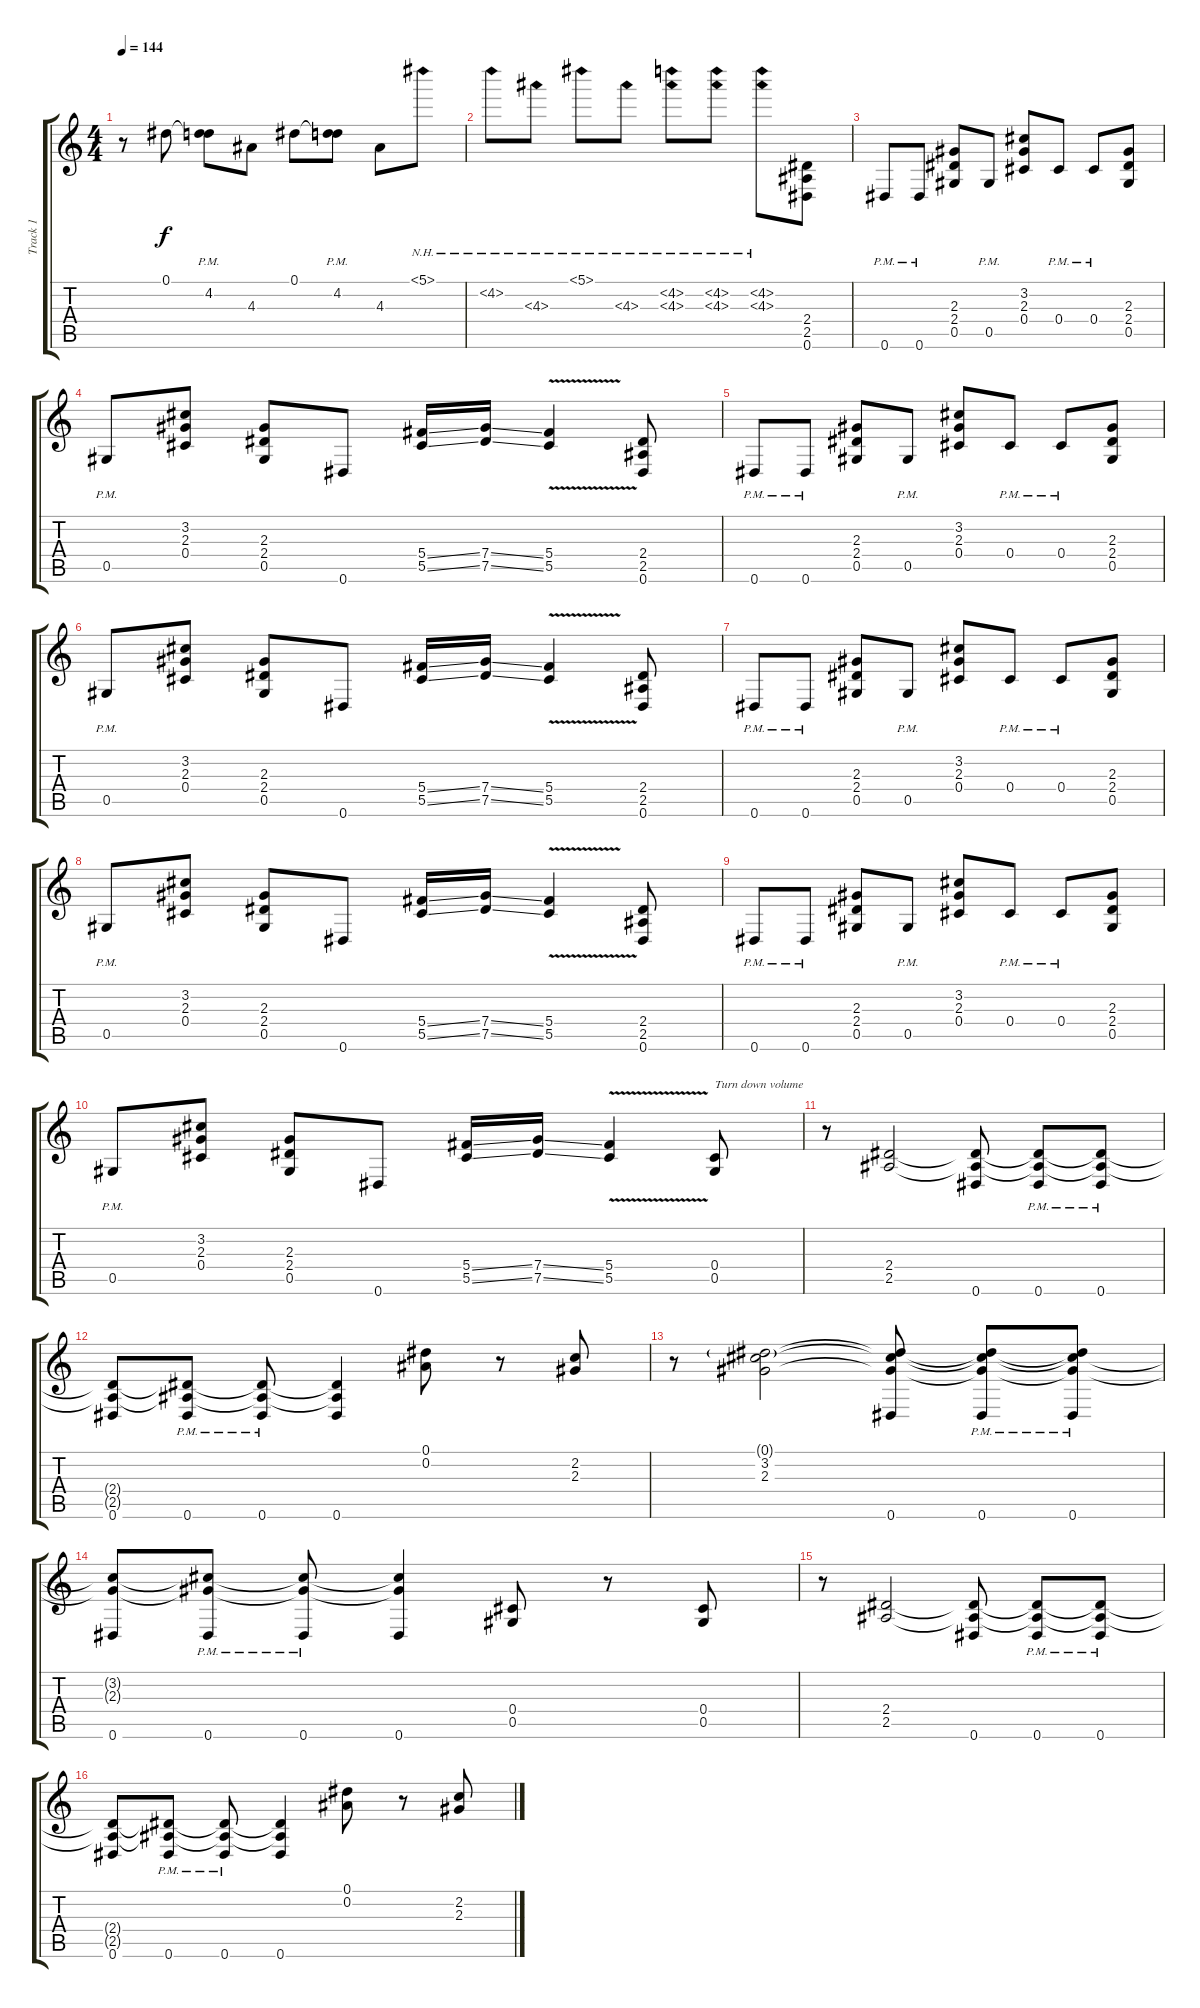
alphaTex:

\track ("Track 1" "Track 1") {instrument distortionguitar}
\staff {score tabs}
\tuning (Eb4 Bb3 Gb3 Db3 Ab2 Eb2) {hide}
\ts (4 4)
\tempo 144
\clef g2
\ks c
r.8{dy f} 0.1.8 (0.1{t} 4.2{pm}).8 4.3.8 0.1.8 (0.1{t} 4.2{pm}).8 4.3.8 5.1{nh}.8 |
4.2{nh}.8 4.3{nh}.8 5.1{nh}.8 4.3{nh}.8 (4.2{nh} 4.3{nh}).8 (4.2{nh} 4.3{nh}).8 (4.2{nh} 4.3{nh}).8 (2.4 2.5 0.6).8 |
0.6{pm}.8 0.6{pm}.8 (2.3 2.4 0.5).8 0.5{pm}.8 (3.2 2.3 0.4).8 0.4{pm}.8 0.4{pm}.8 (2.3 2.4 0.5).8 |
0.5{pm}.8 (3.2 2.3 0.4).8 (2.3 2.4 0.5).8 0.6.8 (5.4{ss} 5.5{ss}).16 (7.4{ss} 7.5{ss}).16 (5.4{v} 5.5{v}).4 (2.4 2.5 0.6).8 |
0.6{pm}.8 0.6{pm}.8 (2.3 2.4 0.5).8 0.5{pm}.8 (3.2 2.3 0.4).8 0.4{pm}.8 0.4{pm}.8 (2.3 2.4 0.5).8 |
0.5{pm}.8 (3.2 2.3 0.4).8 (2.3 2.4 0.5).8 0.6.8 (5.4{ss} 5.5{ss}).16 (7.4{ss} 7.5{ss}).16 (5.4{v} 5.5{v}).4 (2.4 2.5 0.6).8 |
0.6{pm}.8 0.6{pm}.8 (2.3 2.4 0.5).8 0.5{pm}.8 (3.2 2.3 0.4).8 0.4{pm}.8 0.4{pm}.8 (2.3 2.4 0.5).8 |
0.5{pm}.8 (3.2 2.3 0.4).8 (2.3 2.4 0.5).8 0.6.8 (5.4{ss} 5.5{ss}).16 (7.4{ss} 7.5{ss}).16 (5.4{v} 5.5{v}).4 (2.4 2.5 0.6).8 |
0.6{pm}.8 0.6{pm}.8 (2.3 2.4 0.5).8 0.5{pm}.8 (3.2 2.3 0.4).8 0.4{pm}.8 0.4{pm}.8 (2.3 2.4 0.5).8 |
0.5{pm}.8 (3.2 2.3 0.4).8 (2.3 2.4 0.5).8 0.6.8 (5.4{ss} 5.5{ss}).16 (7.4{ss} 7.5{ss}).16 (5.4{v} 5.5{v}).4 (0.4 0.5).8{txt "Turn down volume"} |
r.8 (2.4 2.5).2 (2.4{t} 2.5{t} 0.6).8 (2.4{t} 2.5{t} 0.6{pm}).8 (2.4{t} 2.5{t} 0.6{pm}).8 |
(2.4{t} 2.5{t} 0.6).8 (2.4{t} 2.5{t} 0.6{pm}).8 (2.4{t} 2.5{t} 0.6{pm}).8 (2.4{t} 2.5{t} 0.6).4 (0.1 0.2).8 r.8 (2.2 2.3).8 |
r.8 (0.1{g} 3.2 2.3).2 (0.1{t} 3.2{t} 2.3{t} 0.6).8 (0.1{t} 3.2{t} 2.3{t} 0.6{pm}).8 (0.1{t} 3.2{t} 2.3{t} 0.6{pm}).8 |
(3.2{t} 2.3{t} 0.6).8 (3.2{t} 2.3{t} 0.6{pm}).8 (3.2{t} 2.3{t} 0.6{pm}).8 (3.2{t} 2.3{t} 0.6).4 (0.4 0.5).8 r.8 (0.4 0.5).8 |
r.8 (2.4 2.5).2 (2.4{t} 2.5{t} 0.6).8 (2.4{t} 2.5{t} 0.6{pm}).8 (2.4{t} 2.5{t} 0.6{pm}).8 |
(2.4{t} 2.5{t} 0.6).8 (2.4{t} 2.5{t} 0.6{pm}).8 (2.4{t} 2.5{t} 0.6{pm}).8 (2.4{t} 2.5{t} 0.6).4 (0.1 0.2).8 r.8 (2.2 2.3).8
